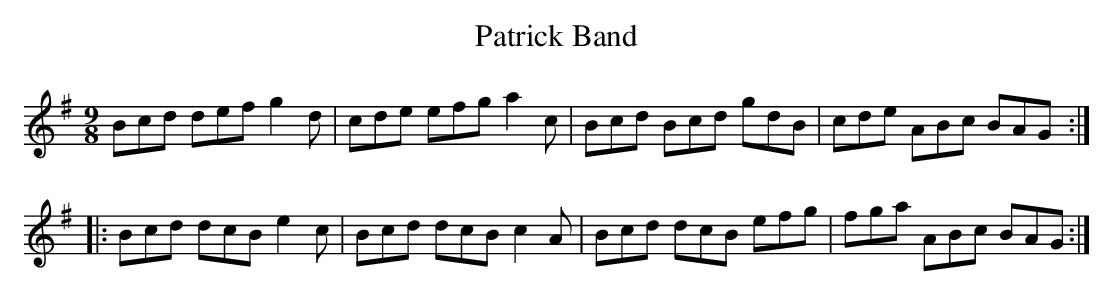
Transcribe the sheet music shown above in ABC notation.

X:1
T:Patrick Band
M:9/8
L:1/8
K:G
Bcd def g2d | cde efg a2c |\
Bcd Bcd gdB | cde ABc BAG :|
|:Bcd dcB e2c | Bcd dcB c2A | \
Bcd dcB efg | fga ABc BAG :|
